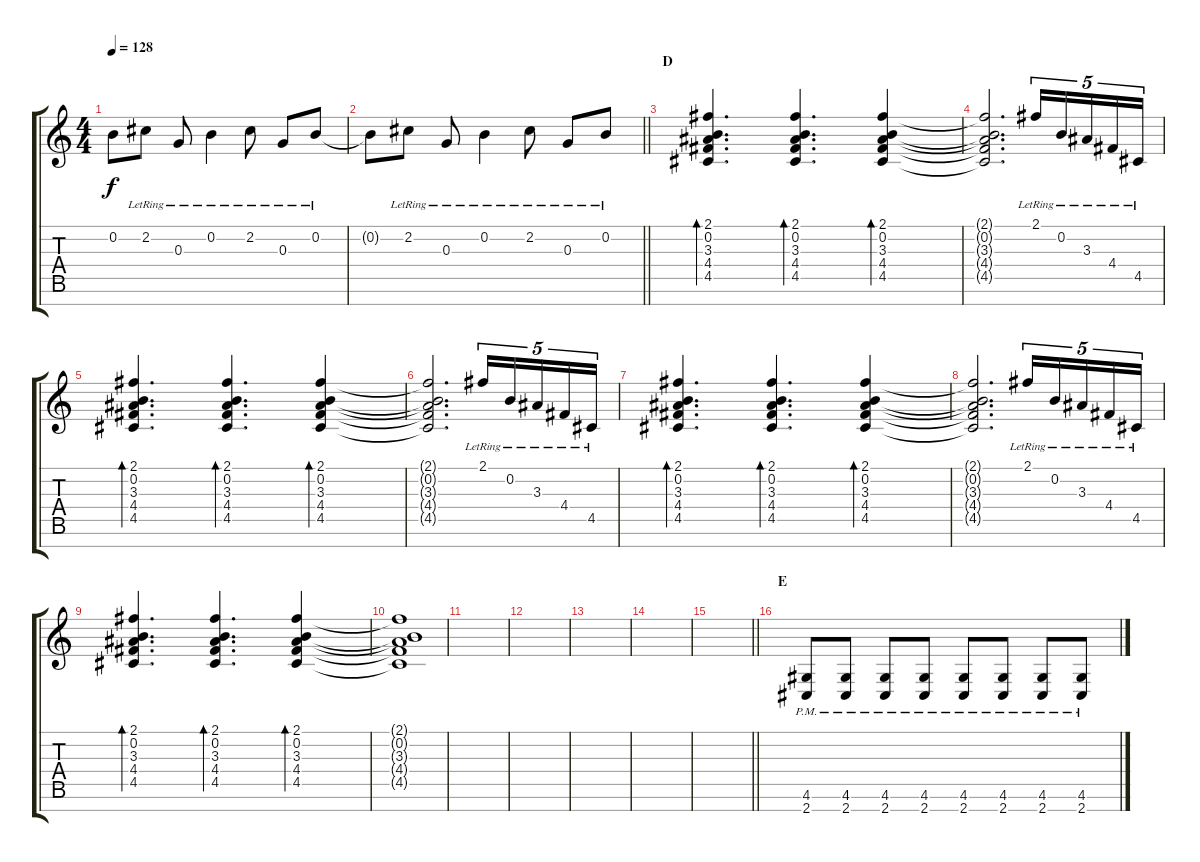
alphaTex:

\track "" {instrument overdrivenguitar}
\staff {score tabs}
\tuning (E4 B3 G3 D3 A2 E2 B1) {hide}
\ts (4 4)
\tempo 128
\clef g2
\ks c
0.2{t}.8{dy f} 2.2{lr}.8 0.3{lr}.8 0.2{lr}.4 2.2{lr}.8 0.3{lr}.8 0.2{lr}.8 |
\barLineRight lightlight
0.2{t}.8 2.2{lr}.8 0.3{lr}.8 0.2{lr}.4 2.2{lr}.8 0.3{lr}.8 0.2{lr}.8 |
\section ("" "D")
(2.1 0.2 3.3 4.4 4.5).4{d bd 60} (2.1 0.2 3.3 4.4 4.5).4{d bd 60} (2.1 0.2 3.3 4.4 4.5).4{bd 60} |
(2.1{t} 0.2{t} 3.3{t} 4.4{t} 4.5{t}).2{d} 2.1{lr}.16{tu (5 4)} 0.2{lr}.16{tu (5 4)} 3.3{lr}.16{tu (5 4)} 4.4{lr}.16{tu (5 4)} 4.5{lr}.16{tu (5 4)} |
(2.1 0.2 3.3 4.4 4.5).4{d bd 60} (2.1 0.2 3.3 4.4 4.5).4{d bd 60} (2.1 0.2 3.3 4.4 4.5).4{bd 60} |
(2.1{t} 0.2{t} 3.3{t} 4.4{t} 4.5{t}).2{d} 2.1{lr}.16{tu (5 4)} 0.2{lr}.16{tu (5 4)} 3.3{lr}.16{tu (5 4)} 4.4{lr}.16{tu (5 4)} 4.5{lr}.16{tu (5 4)} |
(2.1 0.2 3.3 4.4 4.5).4{d bd 60} (2.1 0.2 3.3 4.4 4.5).4{d bd 60} (2.1 0.2 3.3 4.4 4.5).4{bd 60} |
(2.1{t} 0.2{t} 3.3{t} 4.4{t} 4.5{t}).2{d} 2.1{lr}.16{tu (5 4)} 0.2{lr}.16{tu (5 4)} 3.3{lr}.16{tu (5 4)} 4.4{lr}.16{tu (5 4)} 4.5{lr}.16{tu (5 4)} |
(2.1 0.2 3.3 4.4 4.5).4{d bd 60} (2.1 0.2 3.3 4.4 4.5).4{d bd 60} (2.1 0.2 3.3 4.4 4.5).4{bd 60} |
(2.1{t} 0.2{t} 3.3{t} 4.4{t} 4.5{t}).1 |
|
|
|
|
\barLineRight lightlight
|
\section ("" "E")
(4.6{pm} 2.7{pm}).8{instrument overdrivenguitar} (4.6{pm} 2.7{pm}).8 (4.6{pm} 2.7{pm}).8 (4.6{pm} 2.7{pm}).8 (4.6{pm} 2.7{pm}).8 (4.6{pm} 2.7{pm}).8 (4.6{pm} 2.7{pm}).8 (4.6{pm} 2.7{pm}).8
